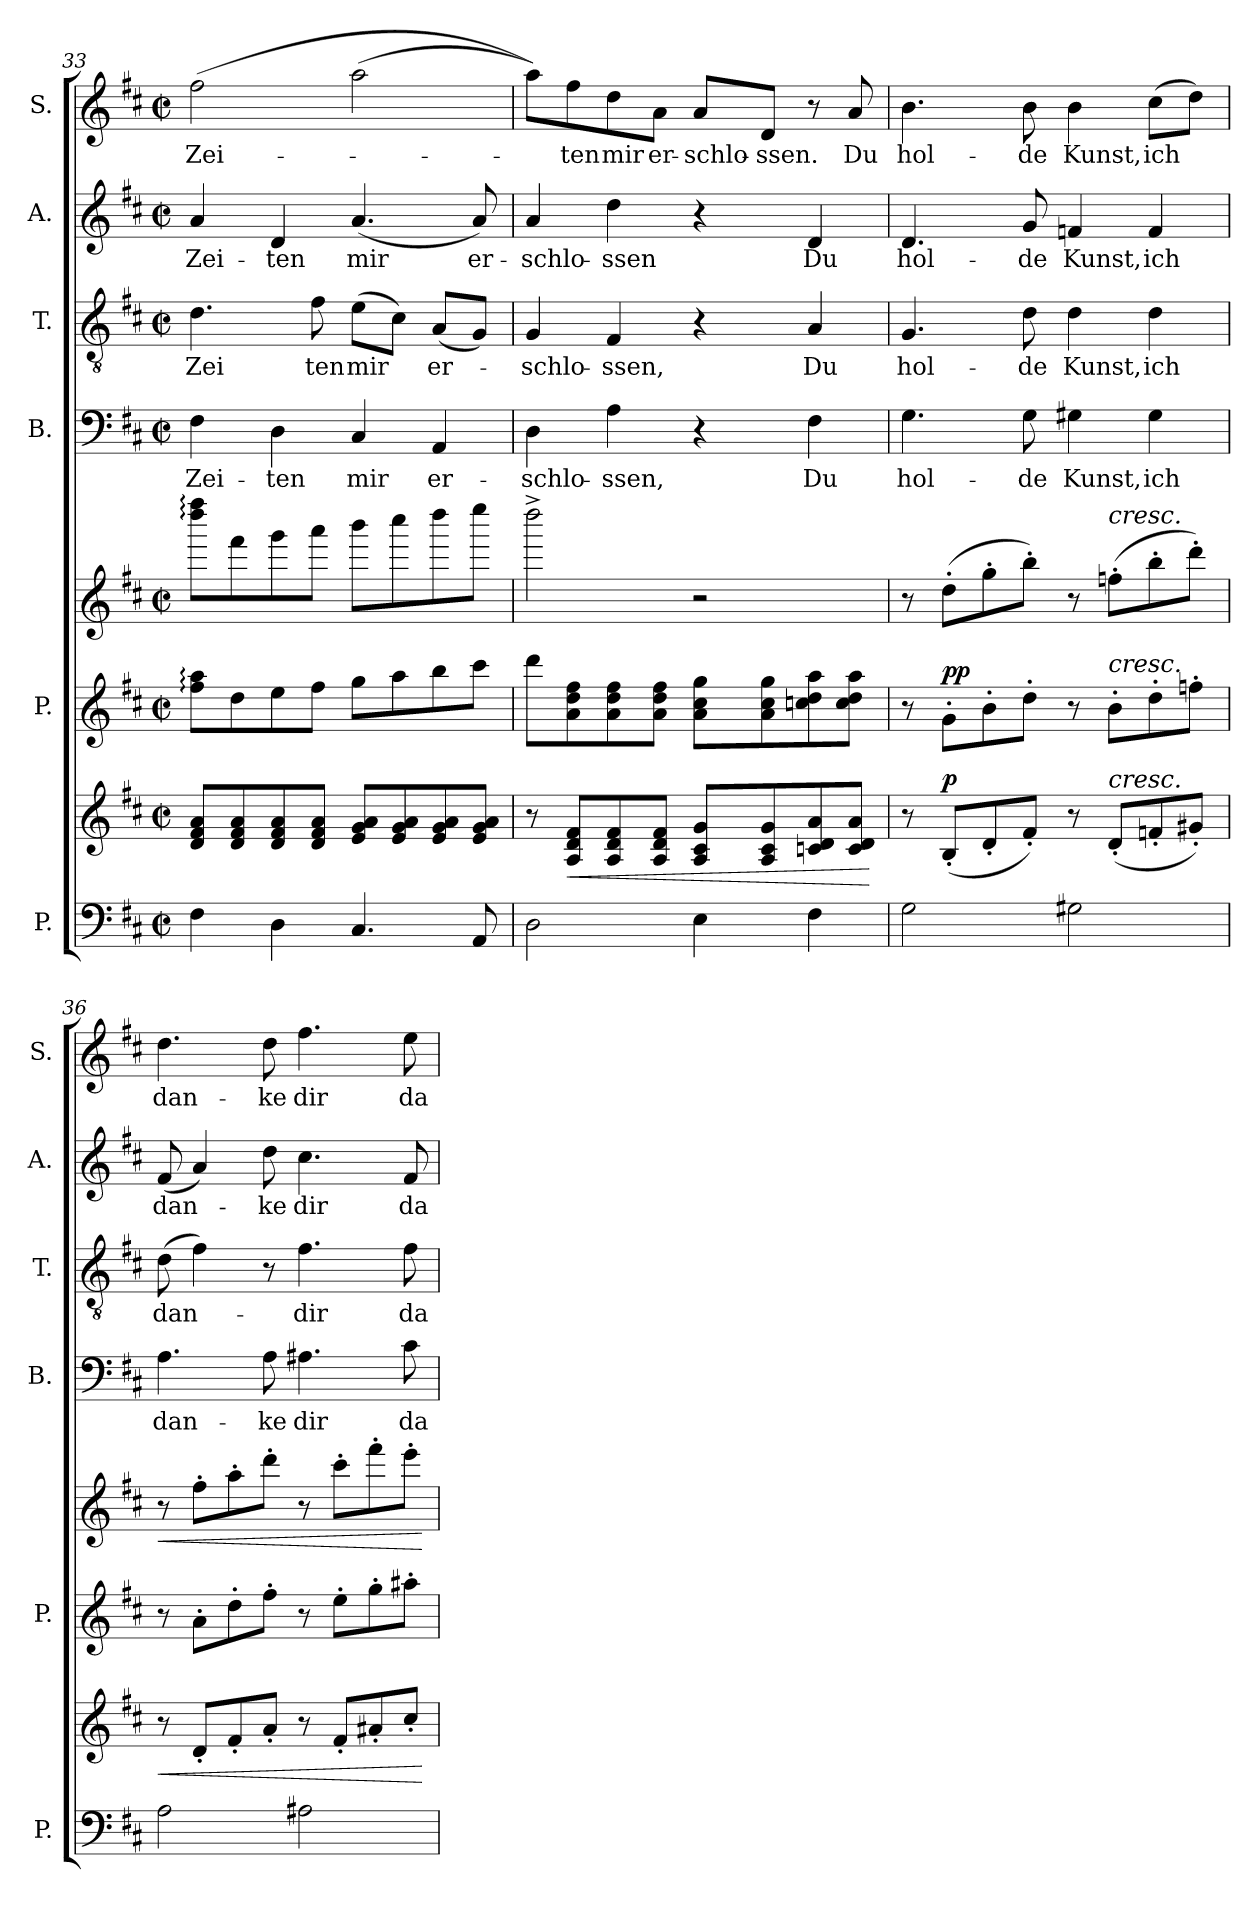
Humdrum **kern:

**kern	**kern	**dynam	**kern	**kern	**dynam	**kern	**text	**kern	**text	**kern	**text	**kern	**text
*part6	*part6	*part6	*part5	*part5	*part5	*part4	*part4	*part3	*part3	*part2	*part2	*part1	*part1
*staff8	*staff7	*staff7/8	*staff6	*staff5	*staff5/6	*staff4	*staff4	*staff3	*staff3	*staff2	*staff2	*staff1	*staff1
*I"P.	*	*	*I"P.	*	*	*I"B.	*	*I"T.	*	*I"A.	*	*I"S.	*
*I'P.	*	*	*I'P.	*	*	*I'B.	*	*I'T.	*	*I'A.	*	*I'S.	*
*clefF4	*clefG2	*	*clefG2	*clefG2	*	*clefF4	*	*clefGv2	*	*clefG2	*	*clefG2	*
*k[f#c#]	*k[f#c#]	*	*k[f#c#]	*k[f#c#]	*	*k[f#c#]	*	*k[f#c#]	*	*k[f#c#]	*	*k[f#c#]	*
*M2/2	*M2/2	*	*M2/2	*M2/2	*	*M2/2	*	*M2/2	*	*M2/2	*	*M2/2	*
*met(c|)	*met(c|)	*	*met(c|)	*met(c|)	*	*met(c|)	*	*met(c|)	*	*met(c|)	*	*met(c|)	*
=33	=33	=33	=33	=33	=33	=33	=33	=33	=33	=33	=33	=33	=33
!	!	!	!	!	!	!	!LO:LY:b	!	!LO:LY:b	!	!LO:LY:b	!	!LO:LY:b
4F#\	8d/ 8f#/ 8a/L	.	8ff#\: 8aa\:L	8dddd\: 8ffff#\:L	.	4F#\	Zei-	4.d\	Zei	4a/	Zei-	(>2ff#\	Zei-
.	8d/ 8f#/ 8a/	.	8dd\	8fff#\	.	.	.	.	.	.	.	.	.
!	!	!	!	!	!	!	!LO:LY:b	!	!	!	!LO:LY:b	!	!
4D\	8d/ 8f#/ 8a/	.	8ee\	8ggg\	.	4D\	-ten	.	.	4d/	-ten	.	.
!	!	!	!	!	!	!	!	!	!LO:LY:b	!	!	!	!
.	8d/ 8f#/ 8a/J	.	8ff#\J	8aaa\J	.	.	.	8f#\	ten	.	.	.	.
!	!	!	!	!	!	!	!LO:LY:b	!	!LO:LY:b	!	!LO:LY:b	!	!
4.C#/	8e/ 8g/ 8a/L	.	8gg\L	8bbb\L	.	4C#/	mir	(>8e\L	mir	(<4.a/	mir	(>2aa\	.
.	8e/ 8g/ 8a/	.	8aa\	8cccc#\	.	.	.	8c#\J)	.	.	.	.	.
!	!	!	!	!	!	!	!LO:LY:b	!	!LO:LY:b	!	!	!	!
.	8e/ 8g/ 8a/	.	8bb\	8dddd\	.	4AA/	er-	(<8A/L	er-	.	.	.	.
!	!	!	!	!	!	!	!	!	!	!	!LO:LY:b	!	!
8AA/	8e/ 8g/ 8a/J	.	8ccc#\J	8eeee\J	.	.	.	8G/J)	.	8a/)	er-	.	.
=34	=34	=34	=34	=34	=34	=34	=34	=34	=34	=34	=34	=34	=34
!	!	!	!	!	!	!	!LO:LY:b	!	!LO:LY:b	!	!LO:LY:b	!	!
2D\	8r	.	8ddd\L	2dddd^\	.	4D\	-schlo-	4G/	-schlo-	4a/	-schlo-	8aa\L))	.
!	!	!LO:HP:b	!	!	!	!	!	!	!	!	!	!	!LO:LY:b
.	8A/ 8d/ 8f#/L	<	8a\ 8dd\ 8ff#\	.	.	.	.	.	.	.	.	8ff#\	-ten
!	!	!	!	!	!	!	!LO:LY:b	!	!LO:LY:b	!	!LO:LY:b	!	!LO:LY:b
.	8A/ 8d/ 8f#/	.	8a\ 8dd\ 8ff#\	.	.	4A\	-ssen,	4F#/	-ssen,	4dd\	-ssen	8dd\	mir
!	!	!	!	!	!	!	!	!	!	!	!	!	!LO:LY:b
.	8A/ 8d/ 8f#/J	.	8a\ 8dd\ 8ff#\J	.	.	.	.	.	.	.	.	8a\J	er-
!	!	!	!	!	!	!	!	!	!	!	!	!	!LO:LY:b
4E\	8A/ 8c#/ 8g/L	.	8a\ 8cc#\ 8gg\L	2r	.	4r	.	4r	.	4r	.	8a/L	-schlo-
!	!	!	!	!	!	!	!	!	!	!	!	!	!LO:LY:b
.	8A/ 8c#/ 8g/	.	8a\ 8cc#\ 8gg\	.	.	.	.	.	.	.	.	8d/J	-ssen.
!	!	!	!	!	!	!	!LO:LY:b	!	!LO:LY:b	!	!LO:LY:b	!	!
4F#\	8cn/ 8d/ 8a/	.	8ccn\ 8dd\ 8aa\	.	.	4F#\	Du	4A/	Du	4d/	Du	8r	.
!	!	!	!	!	!	!	!	!	!	!	!	!	!LO:LY:b
.	8c/ 8d/ 8a/J	.	8cc\ 8dd\ 8aa\J	.	.	.	.	.	.	.	.	8a/	Du
.	.	[	.	.	.	.	.	.	.	.	.	.	.
=35	=35	=35	=35	=35	=35	=35	=35	=35	=35	=35	=35	=35	=35
!	!	!	!	!	!	!	!LO:LY:b	!	!LO:LY:b	!	!LO:LY:b	!	!LO:LY:b
2G\	8r	.	8r	8r	.	4.G\	hol-	4.G/	hol-	4.d/	hol-	4.b\	hol-
!	!	!LO:DY:a	!	!	!LO:DY:a=2	!	!	!	!	!	!	!	!
!	!	!	!	!	!LO:DY:n=1:a	!	!	!	!	!	!	!	!
.	(<8B'/L	p	8g'\L	(>8dd'\L	p p	.	.	.	.	.	.	.	.
.	8d'/	.	8b'\	8gg'\	.	.	.	.	.	.	.	.	.
!	!	!	!	!	!	!	!LO:LY:b	!	!LO:LY:b	!	!LO:LY:b	!	!LO:LY:b
.	8f#'/J)	.	8dd'\J	8bb'\J)	.	8G\	-de	8d\	-de	8g/	-de	8b\	-de
!	!	!	!	!	!	!	!LO:LY:b	!	!LO:LY:b	!	!LO:LY:b	!	!LO:LY:b
2G#X\	8r	.	8r	8r	.	4G#X\	Kunst,	4d\	Kunst,	4fn/	Kunst,	4b\	Kunst,
!	!	!	!	!LO:TX:a:i:t=cresc.	!	!	!	!	!	!	!	!	!
!	!	!	!LO:TX:a:i:t=cresc.	!	!	!	!	!	!	!	!	!	!
!	!LO:TX:a:i:t=cresc.	!	!	!	!	!	!	!	!	!	!	!	!
.	(<8d'/L	.	8b'\L	(>8ffn'\L	.	.	.	.	.	.	.	.	.
!	!	!	!	!	!	!	!LO:LY:b	!	!LO:LY:b	!	!LO:LY:b	!	!LO:LY:b
.	8fn'/	.	8dd'\	8bb'\	.	4G#\	ich	4d\	ich	4f/	ich	(>8cc#\L	ich
.	8g#X'/J)	.	8ffn'\J	8ddd'\J)	.	.	.	.	.	.	.	8dd\J)	.
=36	=36	=36	=36	=36	=36	=36	=36	=36	=36	=36	=36	=36	=36
!	!	!LO:HP:b	!	!	!LO:HP:b	!	!LO:LY:b	!	!LO:LY:b	!	!LO:LY:b	!	!LO:LY:b
2A\	8r	<	8r	8r	<	4.A\	dan-	(>8d\	dan-	(<8f#/	dan-	4.dd\	dan-
.	8d'/L	.	8a'\L	8ff#'\L	.	.	.	4f#\)	.	4a/)	.	.	.
.	8f#'/	.	8dd'\	8aa'\	.	.	.	.	.	.	.	.	.
!	!	!	!	!	!	!	!LO:LY:b	!	!	!	!LO:LY:b	!	!LO:LY:b
.	8a'/J	.	8ff#'\J	8ddd'\J	.	8A\	-ke	8r	.	8dd\	-ke	8dd\	-ke
!	!	!	!	!	!	!	!LO:LY:b	!	!LO:LY:b	!	!LO:LY:b	!	!LO:LY:b
2A#X\	8r	.	8r	8r	.	4.A#X\	dir	4.f#\	dir	4.cc#\	dir	4.ff#\	dir
.	8f#'/L	.	8ee'\L	8ccc#'\L	.	.	.	.	.	.	.	.	.
.	8a#X'/	.	8gg'\	8fff#'\	.	.	.	.	.	.	.	.	.
!	!	!	!	!	!	!	!LO:LY:b	!	!LO:LY:b	!	!LO:LY:b	!	!LO:LY:b
.	8cc#'/J	.	8aa#X'\J	8eee'\J	.	8c#\	da-	8f#\	da-	8f#/	da-	8ee\	da-
.	.	[	.	.	[	.	.	.	.	.	.	.	.
=	=	=	=	=	=	=	=	=	=	=	=	=	=
*-	*-	*-	*-	*-	*-	*-	*-	*-	*-	*-	*-	*-	*-
